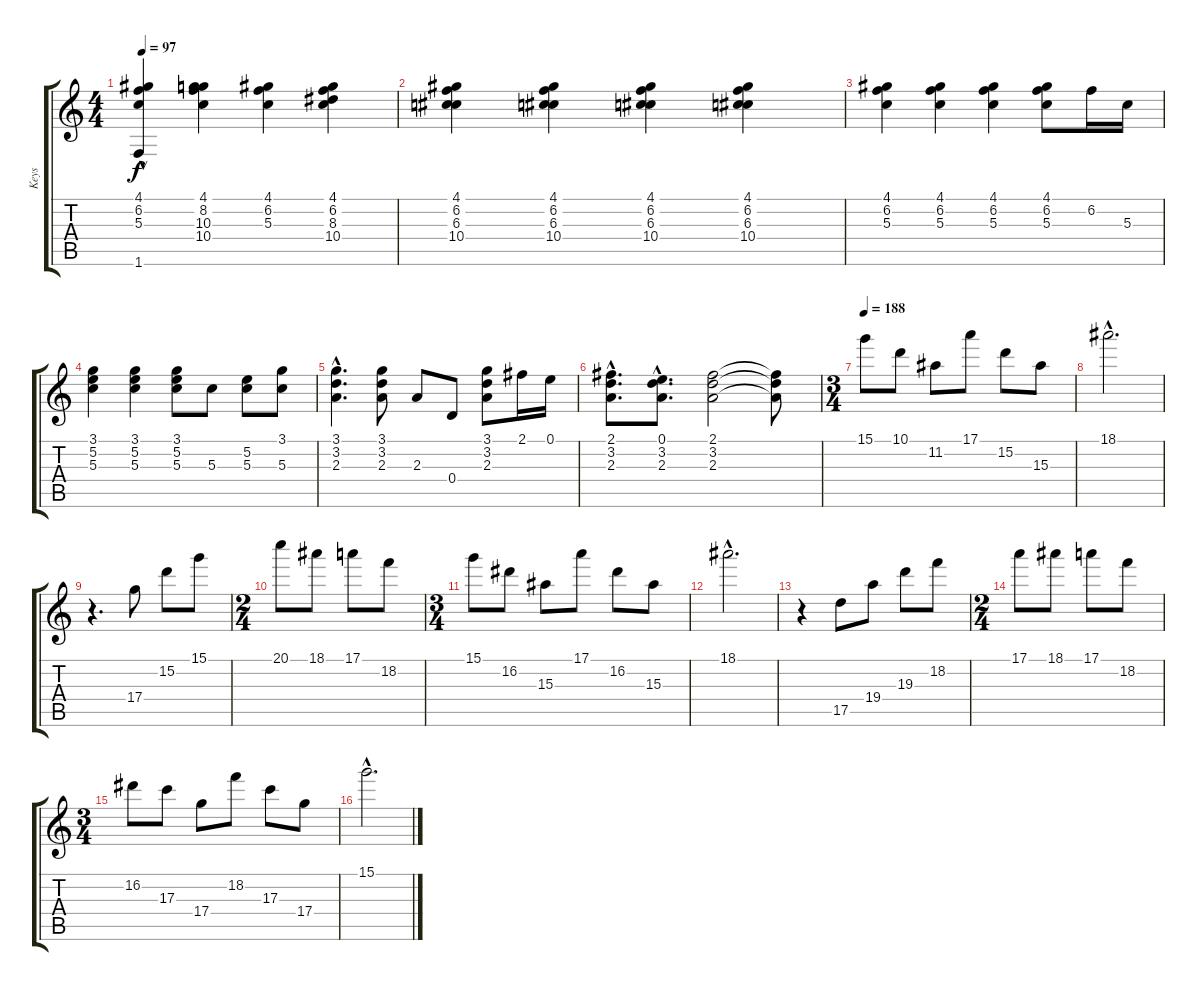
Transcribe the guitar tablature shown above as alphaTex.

\track ("Keys" "Keys") {instrument acousticguitarnylon}
\staff {score tabs}
\tuning (E4 B3 G3 D3 A2 E2) {hide}
\ts (4 4)
\tempo 97
\clef g2
\ks c
(4.1 6.2 5.3 1.6{hac}).4{dy f} (4.1 8.2 10.3 10.4).4 (4.1 6.2 5.3).4 (4.1 6.2 8.3 10.4).4 |
(4.1 6.2 6.3 10.4).4 (4.1 6.2 6.3 10.4).4 (4.1 6.2 6.3 10.4).4 (4.1 6.2 6.3 10.4).4 |
(4.1 6.2 5.3).4 (4.1 6.2 5.3).4 (4.1 6.2 5.3).4 (4.1 6.2 5.3).8 6.2.16 5.3.16 |
(3.1 5.2 5.3).4 (3.1 5.2 5.3).4 (3.1 5.2 5.3).8 5.3.8 (5.2 5.3).8 (3.1 5.3).8 |
(3.1{hac} 3.2{hac} 2.3{hac}).4{d} (3.1 3.2 2.3).8 2.3.8 0.4.8 (3.1 3.2 2.3).8 2.1.16 0.1.16 |
(2.1{hac} 3.2{hac} 2.3{hac}).8{d} (0.1{hac} 3.2{hac} 2.3{hac}).8{d} (2.1 3.2 2.3).2 (2.1{t} 3.2{t} 2.3{t}).8 |
\ts (3 4)
\tempo 188
15.1.8{volume 15 instrument acousticgrandpiano} 10.1.8 11.2.8 17.1.8 15.2.8 15.3.8 |
18.1{hac}.2{d} |
r.4{d} 17.4.8 15.2.8 15.1.8 |
\ts (2 4)
20.1.8 18.1.8 17.1.8 18.2.8 |
\ts (3 4)
15.1.8 16.2.8 15.3.8 17.1.8 16.2.8 15.3.8 |
18.1{hac}.2{d} |
r.4 17.5.8 19.4.8 19.3.8 18.2.8 |
\ts (2 4)
17.1.8 18.1.8 17.1.8 18.2.8 |
\ts (3 4)
16.2.8 17.3.8 17.4.8 18.2.8 17.3.8 17.4.8 |
15.1{hac}.2{d}
